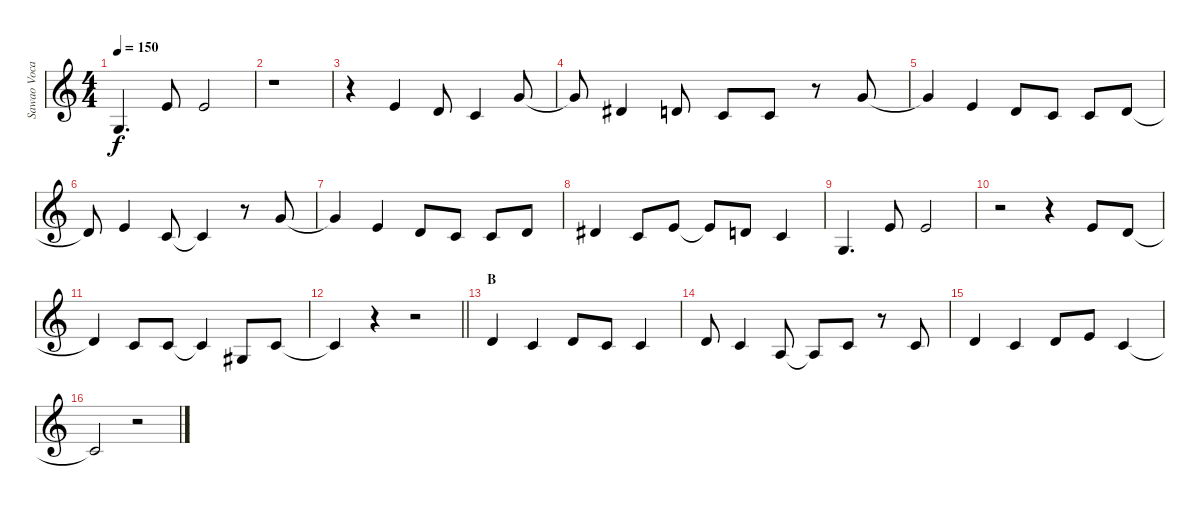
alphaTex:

\track ("Sawao Vocal" "Sawao Voca") {instrument synthbrass1}
\staff {score}
\tuning (E4 B3 G3 D3 A2 E2) {hide}
\ts (4 4)
\tempo 150
\clef g2
\ks c
0.3.4{d dy f} 0.1.8 0.1.2 |
r.1 |
r.4 0.1.4 3.2.8 1.2.4 3.1.8 |
3.1{t}.8 4.2.4 3.2.8 1.2.8 1.2.8 r.8 3.1.8 |
3.1{t}.4 0.1.4 3.2.8 1.2.8 1.2.8 3.2.8 |
3.2{t}.8 0.1.4 1.2.8 1.2{t}.4 r.8 3.1.8 |
3.1{t}.4 0.1.4 3.2.8 1.2.8 1.2.8 3.2.8 |
4.2.4 1.2.8 0.1.8 0.1{t}.8 3.2.8 1.2.4 |
0.3.4{d} 0.1.8 0.1.2 |
r.2 r.4 0.1.8 3.2.8 |
3.2{t}.4 1.2.8 1.2.8 1.2{t}.4 1.3.8 1.2.8 |
\barLineRight lightlight
1.2{t}.4 r.4 r.2 |
\section ("" "B")
3.2.4 1.2.4 3.2.8 1.2.8 1.2.4 |
3.2.8 1.2.4 2.3.8 2.3{t}.8 1.2.8 r.8 1.2.8 |
3.2.4 1.2.4 3.2.8 0.1.8 1.2.4 |
1.2{t}.2 r.2
